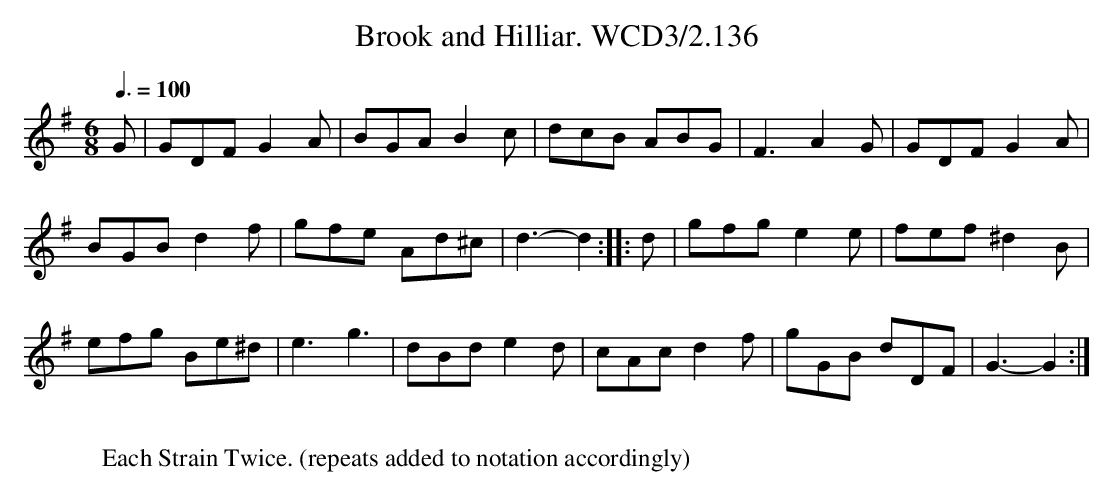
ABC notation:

X:1
T:Brook and Hilliar. WCD3/2.136
M:6/8
L:1/8
Q:3/8=100
K:G
G|GDF G2A|BGA B2c|dcB ABG|F3 A2G|GDF G2A|
BGB d2f|gfe Ad^c|d3- d2::d|gfg e2e|fef ^d2B|
efg Be^d|e3 g3|dBd e2d|cAc d2f|gGB dDF|G3- G2:|
W:
W:Each Strain Twice. (repeats added to notation accordingly)
